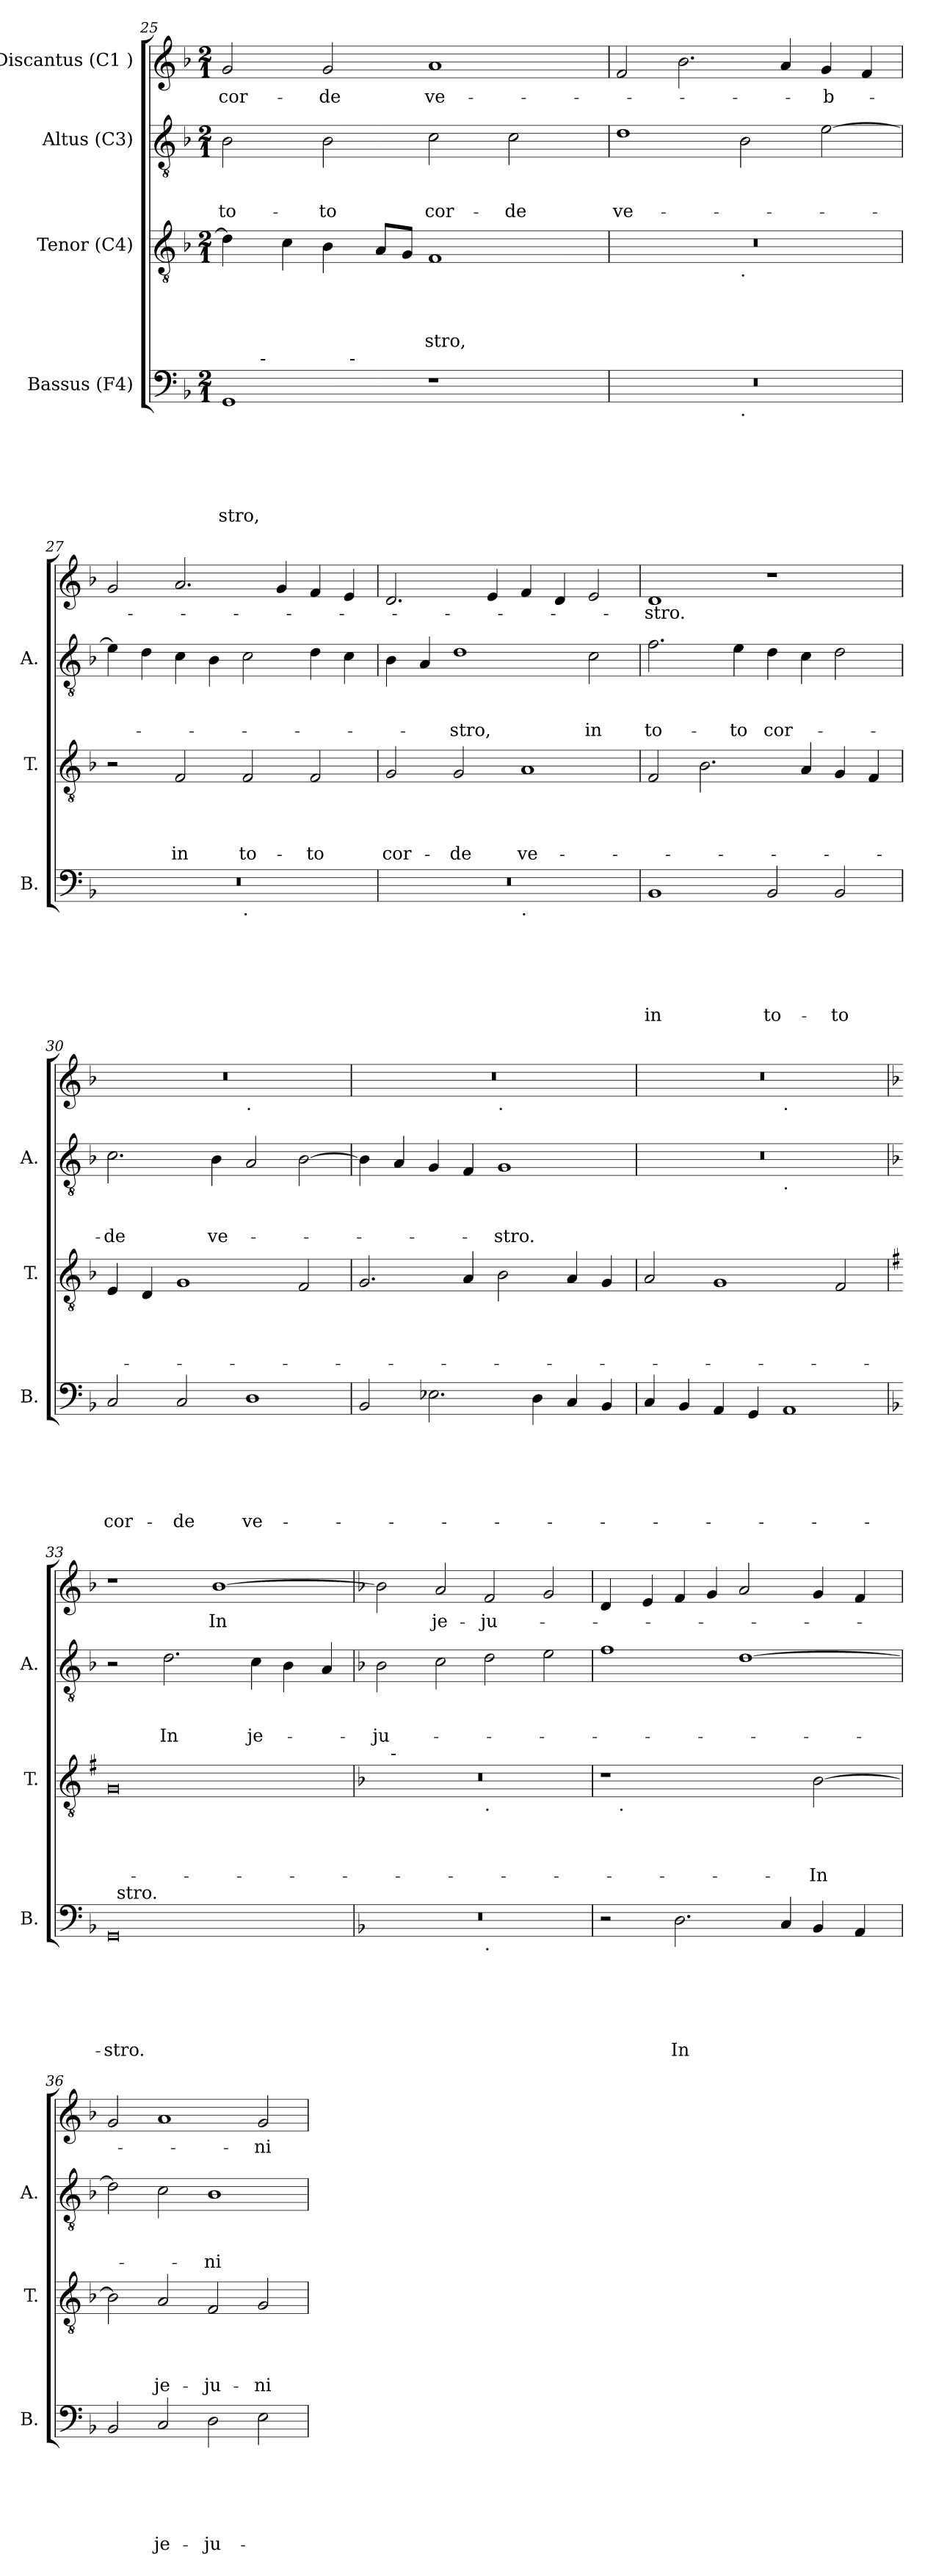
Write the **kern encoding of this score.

**kern	**text	**text	**text	**text	**text	**text	**kern	**text	**text	**text	**text	**kern	**text	**text	**text	**kern	**text
*part4	*part4	*part4	*part4	*part4	*part4	*part4	*part3	*part3	*part3	*part3	*part3	*part2	*part2	*part2	*part2	*part1	*part1
*staff4	*staff4	*staff4	*staff4	*staff4	*staff4	*staff4	*staff3	*staff3	*staff3	*staff3	*staff3	*staff2	*staff2	*staff2	*staff2	*staff1	*staff1
*I"Bassus (F4)	*	*	*	*	*	*	*I"Tenor (C4)	*	*	*	*	*I"Altus (C3)	*	*	*	*I"Discantus (C1 )	*
*I'B.	*	*	*	*	*	*	*I'T.	*	*	*	*	*I'A.	*	*	*	*	*
!!LO:LB:g=z
*clefF4	*	*	*	*	*	*	*clefGv2	*	*	*	*	*clefGv2	*	*	*	*clefG2	*
*k[b-]	*	*	*	*	*	*	*k[b-]	*	*	*	*	*k[b-]	*	*	*	*k[b-]	*
*F:	*	*	*	*	*	*	*F:	*	*	*	*	*F:	*	*	*	*F:	*
*M2/1	*	*	*	*	*	*	*M2/1	*	*	*	*	*M2/1	*	*	*	*M2/1	*
=25	=25	=25	=25	=25	=25	=25	=25	=25	=25	=25	=25	=25	=25	=25	=25	=25	=25
!	!	!	!	!	!	!LO:LY:b	!	!	!	!	!	!	!	!	!LO:LY:b	!	!LO:LY:b
*^	*	*	*	*	*	*	*	*	*	*	*	*	*	*	*	*	*
*	*^	*	*	*	*	*	*	*	*	*	*	*	*	*	*	*	*	*
1GG	8ryy	2ryy	.	.	.	.	.	-stro,	4d\]	.	.	.	.	2B-\	.	.	to-	2g/	cor-
.	32ryy	.	.	.	.	.	.	.	.	.	.	.	.	.	.	.	.	.	.
!	!LO:TX:a:t=-	!	!	!	!	!	!	!	!	!	!	!	!	!	!	!	!	!	!
.	1ryy	.	.	.	.	.	.	.	.	.	.	.	.	.	.	.	.	.	.
.	.	.	.	.	.	.	.	.	4c\	.	.	.	.	.	.	.	.	.	.
!	!	!	!	!	!	!	!	!	!	!	!	!	!	!	!	!	!LO:LY:b	!	!LO:LY:b
.	.	8ryy	.	.	.	.	.	.	4B-\	.	.	.	.	2B-\	.	.	-to	2g/	-de
!	!	!LO:TX:a:t=-	!	!	!	!	!	!	!	!	!	!	!	!	!	!	!	!	!
.	.	1ryy	.	.	.	.	.	.	.	.	.	.	.	.	.	.	.	.	.
.	.	.	.	.	.	.	.	.	8A/L	.	.	.	.	.	.	.	.	.	.
.	.	.	.	.	.	.	.	.	8G/J	.	.	.	.	.	.	.	.	.	.
!	!	!	!	!	!	!	!	!	!	!	!	!	!LO:LY:b	!	!	!	!LO:LY:b	!	!LO:LY:b
1r	.	.	.	.	.	.	.	.	1F	.	.	.	-stro,	2c\	.	.	cor-	1a	ve-
.	2ryy	.	.	.	.	.	.	.	.	.	.	.	.	.	.	.	.	.	.
!	!	!	!	!	!	!	!	!	!	!	!	!	!	!	!	!	!LO:LY:b	!	!
.	.	.	.	.	.	.	.	.	.	.	.	.	.	2c\	.	.	-de	.	.
.	.	4.ryy	.	.	.	.	.	.	.	.	.	.	.	.	.	.	.	.	.
.	4ryy	.	.	.	.	.	.	.	.	.	.	.	.	.	.	.	.	.	.
.	16.ryy	.	.	.	.	.	.	.	.	.	.	.	.	.	.	.	.	.	.
=26	=26	=26	=26	=26	=26	=26	=26	=26	=26	=26	=26	=26	=26	=26	=26	=26	=26	=26	=26
!	!	!	!	!	!	!	!	!	!	!	!	!	!	!	!	!	!LO:LY:b	!	!
*	*v	*v	*	*	*	*	*	*	*^	*	*	*	*	*	*	*	*	*	*
0r	1ryy	.	.	.	.	.	.	0r	1ryy	.	.	.	.	1d	.	.	ve-	2f/	.
.	.	.	.	.	.	.	.	.	.	.	.	.	.	.	.	.	.	2.b-\	.
!	!	!	!	!	!	!	!	!	!LO:TX:b:t=.	!	!	!	!	!	!	!	!	!	!
!	!LO:TX:b:t=.	!	!	!	!	!	!	!	!	!	!	!	!	!	!	!	!	!	!
.	1ryy	.	.	.	.	.	.	.	1ryy	.	.	.	.	2B-\	.	.	.	.	.
.	.	.	.	.	.	.	.	.	.	.	.	.	.	.	.	.	.	4a/	.
!	!	!	!	!	!	!	!	!	!	!	!	!	!	!	!	!	!	!	!LO:LY:b:rj
.	.	.	.	.	.	.	.	.	.	.	.	.	.	[>2e\	.	.	.	4g/	-b-
.	.	.	.	.	.	.	.	.	.	.	.	.	.	.	.	.	.	4f/	.
*	*	*	*	*	*	*	*	*v	*v	*	*	*	*	*	*	*	*	*	*
=27	=27	=27	=27	=27	=27	=27	=27	=27	=27	=27	=27	=27	=27	=27	=27	=27	=27	=27
0r	1ryy	.	.	.	.	.	.	2r	.	.	.	.	4e\]	.	.	.	2g/	.
.	.	.	.	.	.	.	.	.	.	.	.	.	4d\	.	.	.	.	.
!	!	!	!	!	!	!	!	!	!	!	!	!LO:LY:b	!	!	!	!	!	!
.	.	.	.	.	.	.	.	2F/	.	.	.	in	4c\	.	.	.	2.a/	.
.	.	.	.	.	.	.	.	.	.	.	.	.	4B-\	.	.	.	.	.
!	!LO:TX:b:t=.	!	!	!	!	!	!	!	!	!	!	!	!	!	!	!	!	!
!	!	!	!	!	!	!	!	!	!	!	!	!LO:LY:b	!	!	!	!	!	!
.	1ryy	.	.	.	.	.	.	2F/	.	.	.	to-	2c\	.	.	.	.	.
.	.	.	.	.	.	.	.	.	.	.	.	.	.	.	.	.	4g/	.
!	!	!	!	!	!	!	!	!	!	!	!	!LO:LY:b	!	!	!	!	!	!
.	.	.	.	.	.	.	.	2F/	.	.	.	-to	4d\	.	.	.	4f/	.
.	.	.	.	.	.	.	.	.	.	.	.	.	4c\	.	.	.	4e/	.
=28	=28	=28	=28	=28	=28	=28	=28	=28	=28	=28	=28	=28	=28	=28	=28	=28	=28	=28
!	!	!	!	!	!	!	!	!	!	!	!	!LO:LY:b	!	!	!	!	!	!
0r	1ryy	.	.	.	.	.	.	2G/	.	.	.	cor-	4B-\	.	.	.	2.d/	.
.	.	.	.	.	.	.	.	.	.	.	.	.	4A/	.	.	.	.	.
!	!	!	!	!	!	!	!	!	!	!	!	!LO:LY:b	!	!	!	!LO:LY:b	!	!
.	.	.	.	.	.	.	.	2G/	.	.	.	-de	1d	.	.	-stro,	.	.
.	.	.	.	.	.	.	.	.	.	.	.	.	.	.	.	.	4e/	.
!	!LO:TX:b:t=.	!	!	!	!	!	!	!	!	!	!	!	!	!	!	!	!	!
!	!	!	!	!	!	!	!	!	!	!	!	!LO:LY:b	!	!	!	!	!	!
.	1ryy	.	.	.	.	.	.	1A	.	.	.	ve-	.	.	.	.	4f/	.
.	.	.	.	.	.	.	.	.	.	.	.	.	.	.	.	.	4d/	.
!	!	!	!	!	!	!	!	!	!	!	!	!	!	!	!	!LO:LY:b	!	!
.	.	.	.	.	.	.	.	.	.	.	.	.	2c\	.	.	in	2e/	.
!!LO:LB:g=z
=29	=29	=29	=29	=29	=29	=29	=29	=29	=29	=29	=29	=29	=29	=29	=29	=29	=29	=29
!	!	!	!	!	!	!	!LO:LY:b	!	!	!	!	!	!	!	!	!LO:LY:b	!	!LO:LY:b
*v	*v	*	*	*	*	*	*	*	*	*	*	*	*	*	*	*	*	*
1BB-	.	.	.	.	.	in	2F/	.	.	.	.	2.f\	.	.	to-	1d	-stro.
.	.	.	.	.	.	.	2.B-\	.	.	.	.	.	.	.	.	.	.
!	!	!	!	!	!	!	!	!	!	!	!	!	!	!	!LO:LY:b	!	!
.	.	.	.	.	.	.	.	.	.	.	.	4e\	.	.	-to	.	.
!	!	!	!	!	!	!LO:LY:b	!	!	!	!	!	!	!	!	!LO:LY:b	!	!
2BB-/	.	.	.	.	.	to-	.	.	.	.	.	4d\	.	.	cor-	1r	.
.	.	.	.	.	.	.	4A/	.	.	.	.	4c\	.	.	.	.	.
!	!	!	!	!	!	!LO:LY:b	!	!	!	!	!	!	!	!	!	!	!
2BB-/	.	.	.	.	.	-to	4G/	.	.	.	.	2d\	.	.	.	.	.
.	.	.	.	.	.	.	4F/	.	.	.	.	.	.	.	.	.	.
=30	=30	=30	=30	=30	=30	=30	=30	=30	=30	=30	=30	=30	=30	=30	=30	=30	=30
!	!	!	!	!	!	!LO:LY:b	!	!	!	!	!	!	!	!	!LO:LY:b	!	!
*	*	*	*	*	*	*	*	*	*	*	*	*	*	*	*	*^	*
2C/	.	.	.	.	.	cor-	4E/	.	.	.	.	2.c\	.	.	-de	0r	1ryy	.
.	.	.	.	.	.	.	4D/	.	.	.	.	.	.	.	.	.	.	.
!	!	!	!	!	!	!LO:LY:b	!	!	!	!	!	!	!	!	!	!	!	!
2C/	.	.	.	.	.	-de	1G	.	.	.	.	.	.	.	.	.	.	.
!	!	!	!	!	!	!	!	!	!	!	!	!	!	!	!LO:LY:b	!	!	!
.	.	.	.	.	.	.	.	.	.	.	.	4B-\	.	.	ve-	.	.	.
!	!	!	!	!	!	!	!	!	!	!	!	!	!	!	!	!	!LO:TX:b:t=.	!
!	!	!	!	!	!	!LO:LY:b	!	!	!	!	!	!	!	!	!	!	!	!
1D	.	.	.	.	.	ve-	.	.	.	.	.	2A/	.	.	.	.	1ryy	.
.	.	.	.	.	.	.	2F/	.	.	.	.	[>2B-\	.	.	.	.	.	.
=31	=31	=31	=31	=31	=31	=31	=31	=31	=31	=31	=31	=31	=31	=31	=31	=31	=31	=31
2BB-/	.	.	.	.	.	.	2.G/	.	.	.	.	4B-\]	.	.	.	0r	1ryy	.
.	.	.	.	.	.	.	.	.	.	.	.	4A/	.	.	.	.	.	.
2.E-\	.	.	.	.	.	.	.	.	.	.	.	4G/	.	.	.	.	.	.
.	.	.	.	.	.	.	4A/	.	.	.	.	4F/	.	.	.	.	.	.
!	!	!	!	!	!	!	!	!	!	!	!	!	!	!	!	!	!LO:TX:b:t=.	!
!	!	!	!	!	!	!	!	!	!	!	!	!	!	!	!LO:LY:b	!	!	!
.	.	.	.	.	.	.	2B-\	.	.	.	.	1G	.	.	-stro.	.	1ryy	.
4D\	.	.	.	.	.	.	.	.	.	.	.	.	.	.	.	.	.	.
4C/	.	.	.	.	.	.	4A/	.	.	.	.	.	.	.	.	.	.	.
4BB-/	.	.	.	.	.	.	4G/	.	.	.	.	.	.	.	.	.	.	.
=32	=32	=32	=32	=32	=32	=32	=32	=32	=32	=32	=32	=32	=32	=32	=32	=32	=32	=32
*	*	*	*	*	*	*	*	*	*	*	*	*^	*	*	*	*	*	*
4C/	.	.	.	.	.	.	2A/	.	.	.	.	0r	1ryy	.	.	.	0r	1ryy	.
4BB-/	.	.	.	.	.	.	.	.	.	.	.	.	.	.	.	.	.	.	.
4AA/	.	.	.	.	.	.	1G	.	.	.	.	.	.	.	.	.	.	.	.
4GG/	.	.	.	.	.	.	.	.	.	.	.	.	.	.	.	.	.	.	.
!	!	!	!	!	!	!	!	!	!	!	!	!	!	!	!	!	!	!LO:TX:b:t=.	!
!	!	!	!	!	!	!	!	!	!	!	!	!	!LO:TX:b:t=.	!	!	!	!	!	!
1AA	.	.	.	.	.	.	.	.	.	.	.	.	1ryy	.	.	.	.	1ryy	.
.	.	.	.	.	.	.	2F/	.	.	.	.	.	.	.	.	.	.	.	.
*	*	*	*	*	*	*	*	*	*	*	*	*v	*v	*	*	*	*	*	*
*	*	*	*	*	*	*	*	*	*	*	*	*	*	*	*	*v	*v	*
=33	=33	=33	=33	=33	=33	=33	=33	=33	=33	=33	=33	=33	=33	=33	=33	=33	=33
*	*	*	*	*	*	*	*k[f#]	*	*	*	*	*	*	*	*	*	*
*	*	*	*	*	*	*	*G:	*	*	*	*	*	*	*	*	*	*
*	*	*	*	*	*	*	*	*	*	*	*	*^	*	*	*	*^	*
!	!	!	!	!	!	!LO:LY:b	!	!	!	!	!	!	!	!	!	!	!	!	!
*	*	*	*	*	*	*	*	*	*	*	*	*v	*v	*	*	*	*	*	*
*^	*	*	*	*	*	*	*	*	*	*	*	*	*	*	*	*v	*v	*
0GG	32ryy	.	.	.	.	.	-stro.	0G	.	.	.	.	2r	.	.	.	1r	.
!	!LO:TX:a:t=stro.	!	!	!	!	!	!	!	!	!	!	!	!	!	!	!	!	!
.	1ryy	.	.	.	.	.	.	.	.	.	.	.	.	.	.	.	.	.
!	!	!	!	!	!	!	!	!	!	!	!	!	!	!	!	!LO:LY:b	!	!
.	.	.	.	.	.	.	.	.	.	.	.	.	2.d\	.	.	In	.	.
!	!	!	!	!	!	!	!	!	!	!	!	!	!	!	!	!	!	!LO:LY:b
.	.	.	.	.	.	.	.	.	.	.	.	.	.	.	.	.	[<1b-	In
.	2ryy	.	.	.	.	.	.	.	.	.	.	.	.	.	.	.	.	.
!	!	!	!	!	!	!	!	!	!	!	!	!	!	!	!	!LO:LY:b	!	!
.	.	.	.	.	.	.	.	.	.	.	.	.	4c\	.	.	je-	.	.
.	.	.	.	.	.	.	.	.	.	.	.	.	4B-\	.	.	.	.	.
.	4...ryy	.	.	.	.	.	.	.	.	.	.	.	.	.	.	.	.	.
.	.	.	.	.	.	.	.	.	.	.	.	.	4A/	.	.	.	.	.
!!LO:LB:g=z
=34	=34	=34	=34	=34	=34	=34	=34	=34	=34	=34	=34	=34	=34	=34	=34	=34	=34	=34
*	*	*	*	*	*	*	*	*k[b-]	*	*	*	*	*	*	*	*	*	*
*	*	*	*	*	*	*	*	*F:	*	*	*	*	*	*	*	*	*	*
!	!	!	!	!	!	!	!	!	!	!	!	!	!	!	!	!LO:LY:b	!	!
*	*	*	*	*	*	*	*	*^	*	*	*	*	*	*	*	*	*	*
*	*	*	*	*	*	*	*	*	*^	*	*	*	*	*	*	*	*	*	*
0r	1ryy	.	.	.	.	.	.	0r	16ryy	1ryy	.	.	.	.	2B-\	.	.	-ju-	2b-\]	.
!	!	!	!	!	!	!	!	!	!LO:TX:a:t=-	!	!	!	!	!	!	!	!	!	!	!
.	.	.	.	.	.	.	.	.	1ryy	.	.	.	.	.	.	.	.	.	.	.
!	!	!	!	!	!	!	!	!	!	!	!	!	!	!	!	!	!	!	!	!LO:LY:b
.	.	.	.	.	.	.	.	.	.	.	.	.	.	.	2c\	.	.	.	2a/	je-
!	!	!	!	!	!	!	!	!	!	!LO:TX:b:t=.	!	!	!	!	!	!	!	!	!	!
!	!LO:TX:b:t=.	!	!	!	!	!	!	!	!	!	!	!	!	!	!	!	!	!	!	!
!	!	!	!	!	!	!	!	!	!	!	!	!	!	!	!	!	!	!	!	!LO:LY:b
.	1ryy	.	.	.	.	.	.	.	.	1ryy	.	.	.	.	2d\	.	.	.	2f/	-ju-
.	.	.	.	.	.	.	.	.	2...ryy	.	.	.	.	.	.	.	.	.	.	.
.	.	.	.	.	.	.	.	.	.	.	.	.	.	.	2e\	.	.	.	2g/	.
*v	*v	*	*	*	*	*	*	*	*	*	*	*	*	*	*	*	*	*	*	*
*	*	*	*	*	*	*	*	*v	*v	*	*	*	*	*	*	*	*	*	*
=35	=35	=35	=35	=35	=35	=35	=35	=35	=35	=35	=35	=35	=35	=35	=35	=35	=35	=35
2r	.	.	.	.	.	.	1r	16.ryy	.	.	.	.	1f	.	.	.	4d/	.
!	!	!	!	!	!	!	!	!LO:TX:b:t=.	!	!	!	!	!	!	!	!	!	!
.	.	.	.	.	.	.	.	1ryy	.	.	.	.	.	.	.	.	.	.
.	.	.	.	.	.	.	.	.	.	.	.	.	.	.	.	.	4e/	.
!	!	!	!	!	!	!LO:LY:b	!	!	!	!	!	!	!	!	!	!	!	!
2.D\	.	.	.	.	.	In	.	.	.	.	.	.	.	.	.	.	4f/	.
.	.	.	.	.	.	.	.	.	.	.	.	.	.	.	.	.	4g/	.
.	.	.	.	.	.	.	2ryy	.	.	.	.	.	[>1d	.	.	.	2a/	.
.	.	.	.	.	.	.	.	2ryy	.	.	.	.	.	.	.	.	.	.
4C/	.	.	.	.	.	.	.	.	.	.	.	.	.	.	.	.	.	.
!	!	!	!	!	!	!	!	!	!	!	!	!LO:LY:b	!	!	!	!	!	!
4BB-/	.	.	.	.	.	.	[>2B-\	.	.	.	.	-In	.	.	.	.	4g/	.
.	.	.	.	.	.	.	.	4ryy	.	.	.	.	.	.	.	.	.	.
4AA/	.	.	.	.	.	.	.	.	.	.	.	.	.	.	.	.	4f/	.
.	.	.	.	.	.	.	.	8ryy	.	.	.	.	.	.	.	.	.	.
.	.	.	.	.	.	.	.	32ryy	.	.	.	.	.	.	.	.	.	.
*	*	*	*	*	*	*	*v	*v	*	*	*	*	*	*	*	*	*	*
=36	=36	=36	=36	=36	=36	=36	=36	=36	=36	=36	=36	=36	=36	=36	=36	=36	=36
2BB-/	.	.	.	.	.	.	2B-\]	.	.	.	.	2d\]	.	.	.	2g/	.
!	!	!	!	!	!	!LO:LY:b	!	!	!	!	!LO:LY:b	!	!	!	!	!	!
2C/	.	.	.	.	.	je-	2A/	.	.	.	je-	2c\	.	.	.	1a	.
!	!	!	!	!	!	!LO:LY:b	!	!	!	!	!LO:LY:b	!	!	!	!LO:LY:b	!	!
2D\	.	.	.	.	.	-ju-	2F/	.	.	.	-ju-	1B-	.	.	-ni-	.	.
!	!	!	!	!	!	!	!	!	!	!	!LO:LY:b	!	!	!	!	!	!LO:LY:b
2E\	.	.	.	.	.	.	2G/	.	.	.	-ni-	.	.	.	.	2g/	-ni-
=	=	=	=	=	=	=	=	=	=	=	=	=	=	=	=	=	=
*-	*-	*-	*-	*-	*-	*-	*-	*-	*-	*-	*-	*-	*-	*-	*-	*-	*-
